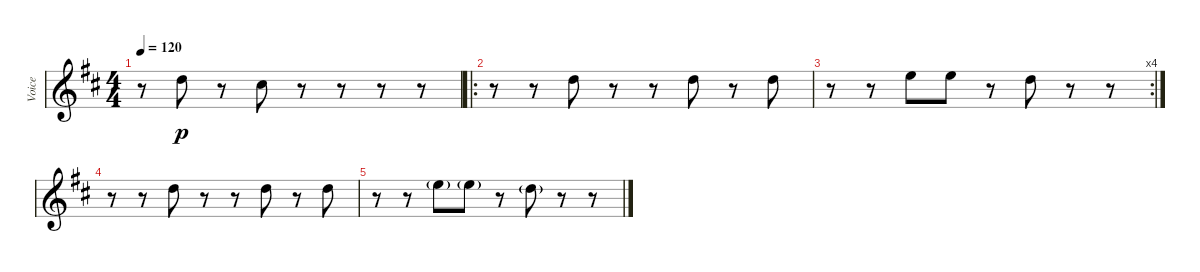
\track ("Voice" "Voice") {instrument choiraahs}
\staff {score}
\tuning (E4 B3 G3 D3 A2 E2) {hide}
\ts (4 4)
\tempo 120
\clef g2
\ks bminor
r.8{dy p} 10.1.8 r.8 9.1.8 r.8 r.8 r.8 r.8 |
\ro
r.8 r.8 10.1.8 r.8 r.8 10.1.8 r.8 10.1.8 |
\rc 4
r.8 r.8 12.1.8 12.1.8 r.8 10.1.8 r.8 r.8 |
r.8 r.8 10.1.8 r.8 r.8 10.1.8 r.8 10.1.8 |
r.8 r.8 12.1{g}.8 12.1{g}.8 r.8 10.1{g}.8 r.8 r.8
